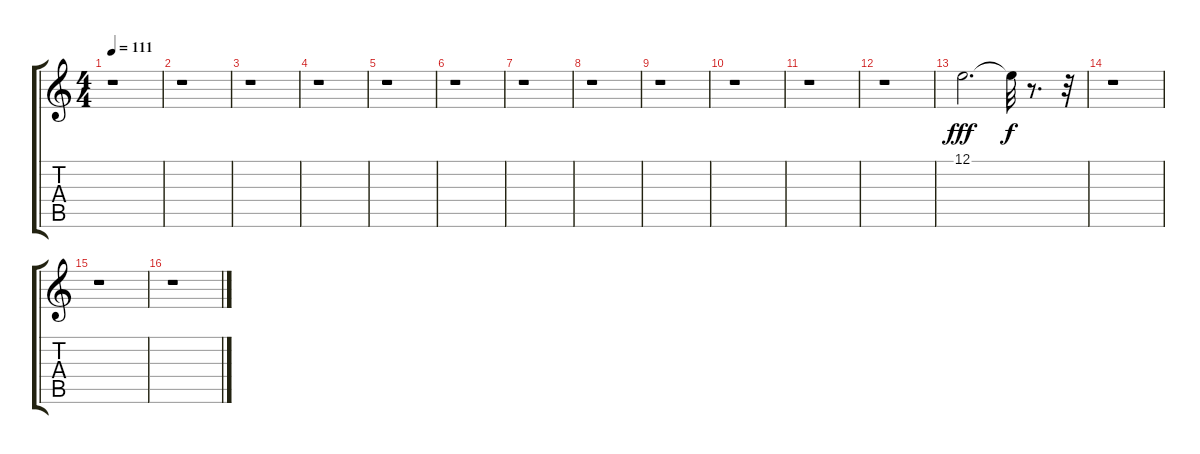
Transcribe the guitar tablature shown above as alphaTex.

\track "" {instrument synthstrings1}
\staff {score tabs}
\tuning (E4 B3 G3 D3 A2 E2) {hide}
\ts (4 4)
\tempo 111
\clef g2
\ks c
r.1{dy f} |
r.1 |
r.1 |
r.1 |
r.1 |
r.1 |
r.1 |
r.1 |
r.1 |
r.1 |
r.1 |
r.1 |
12.1.2{d dy fff} 12.1{t}.32{dy f} r.8{d} r.32 |
r.1 |
r.1 |
r.1
